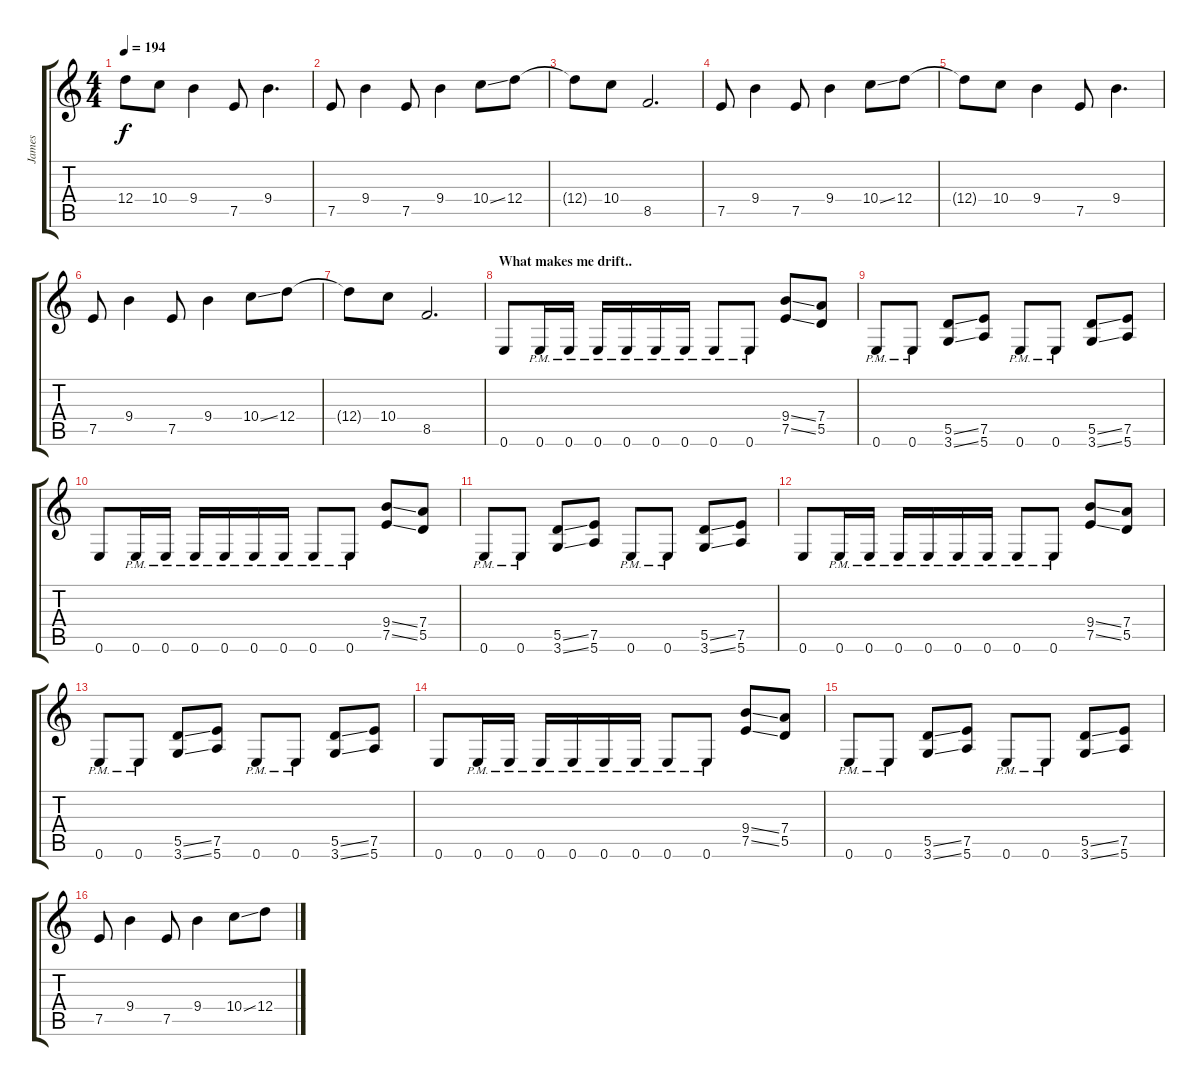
\track ("James" "James") {instrument overdrivenguitar}
\staff {score tabs}
\tuning (E4 B3 G3 D3 A2 E2) {hide}
\ts (4 4)
\tempo 194
\clef g2
\ks c
12.4{t}.8{dy f} 10.4.8 9.4.4 7.5.8 9.4.4{d} |
7.5.8 9.4.4 7.5.8 9.4.4 10.4{ss}.8 12.4.8 |
12.4{t}.8 10.4.8 8.5.2{d} |
7.5.8 9.4.4 7.5.8 9.4.4 10.4{ss}.8 12.4.8 |
12.4{t}.8 10.4.8 9.4.4 7.5.8 9.4.4{d} |
7.5.8 9.4.4 7.5.8 9.4.4 10.4{ss}.8 12.4.8 |
12.4{t}.8 10.4.8 8.5.2{d} |
\section ("" "What makes me drift..")
0.6.8 0.6{pm}.16 0.6{pm}.16 0.6{pm}.16 0.6{pm}.16 0.6{pm}.16 0.6{pm}.16 0.6{pm}.8 0.6{pm}.8 (9.4{ss} 7.5{ss}).8 (7.4 5.5).8 |
0.6{pm}.8 0.6{pm}.8 (5.5{ss} 3.6{ss}).8 (7.5 5.6).8 0.6{pm}.8 0.6{pm}.8 (5.5{ss} 3.6{ss}).8 (7.5 5.6).8 |
0.6.8 0.6{pm}.16 0.6{pm}.16 0.6{pm}.16 0.6{pm}.16 0.6{pm}.16 0.6{pm}.16 0.6{pm}.8 0.6{pm}.8 (9.4{ss} 7.5{ss}).8 (7.4 5.5).8 |
0.6{pm}.8 0.6{pm}.8 (5.5{ss} 3.6{ss}).8 (7.5 5.6).8 0.6{pm}.8 0.6{pm}.8 (5.5{ss} 3.6{ss}).8 (7.5 5.6).8 |
0.6.8 0.6{pm}.16 0.6{pm}.16 0.6{pm}.16 0.6{pm}.16 0.6{pm}.16 0.6{pm}.16 0.6{pm}.8 0.6{pm}.8 (9.4{ss} 7.5{ss}).8 (7.4 5.5).8 |
0.6{pm}.8 0.6{pm}.8 (5.5{ss} 3.6{ss}).8 (7.5 5.6).8 0.6{pm}.8 0.6{pm}.8 (5.5{ss} 3.6{ss}).8 (7.5 5.6).8 |
0.6.8 0.6{pm}.16 0.6{pm}.16 0.6{pm}.16 0.6{pm}.16 0.6{pm}.16 0.6{pm}.16 0.6{pm}.8 0.6{pm}.8 (9.4{ss} 7.5{ss}).8 (7.4 5.5).8 |
0.6{pm}.8 0.6{pm}.8 (5.5{ss} 3.6{ss}).8 (7.5 5.6).8 0.6{pm}.8 0.6{pm}.8 (5.5{ss} 3.6{ss}).8 (7.5 5.6).8 |
\section ("" "")
7.5.8 9.4.4 7.5.8 9.4.4 10.4{ss}.8 12.4.8
